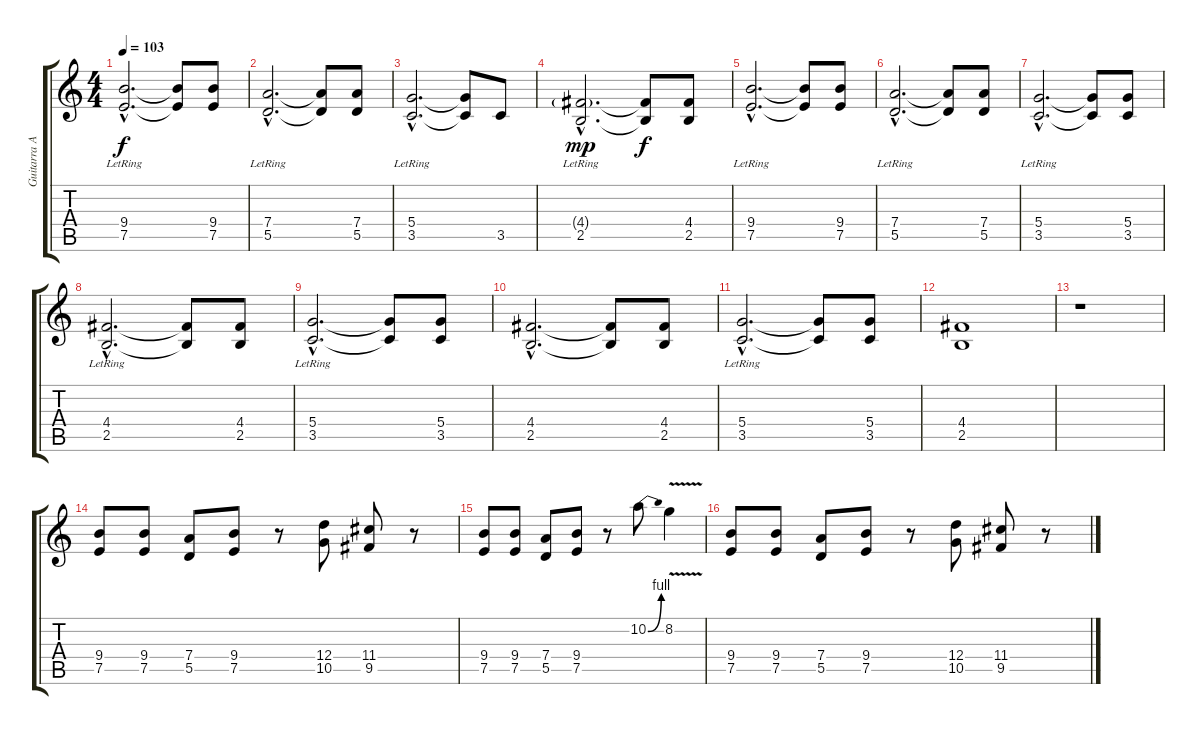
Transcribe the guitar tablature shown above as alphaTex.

\track ("Guitarra A" "Guitarra A") {instrument distortionguitar}
\staff {score tabs}
\tuning (E4 B3 G3 D3 A2 E2) {hide}
\ts (4 4)
\tempo 103
\clef g2
\ks c
(9.4{hac lr} 7.5{hac lr}).2{d dy f} (9.4{t} 7.5{t}).8 (9.4 7.5).8 |
(7.4{hac lr} 5.5{hac lr}).2{d} (7.4{t} 5.5{t}).8 (7.4 5.5).8 |
(5.4{hac lr} 3.5{hac lr}).2{d} (5.4{t} 3.5{t}).8 3.5.8 |
(4.4{g hac lr} 2.5{hac lr}).2{d dy mp} (4.4{t} 2.5{t}).8{dy f} (4.4 2.5).8 |
(9.4{hac lr} 7.5{hac lr}).2{d} (9.4{t} 7.5{t}).8 (9.4 7.5).8 |
(7.4{hac lr} 5.5{hac lr}).2{d} (7.4{t} 5.5{t}).8 (7.4 5.5).8 |
(5.4{hac lr} 3.5{hac lr}).2{d} (5.4{t} 3.5{t}).8 (5.4 3.5).8 |
(4.4{hac lr} 2.5{hac lr}).2{d} (4.4{t} 2.5{t}).8 (4.4 2.5).8 |
(5.4{hac lr} 3.5{hac lr}).2{d} (5.4{t} 3.5{t}).8 (5.4 3.5).8 |
(4.4{hac} 2.5{hac}).2{d} (4.4{t} 2.5{t}).8 (4.4 2.5).8 |
(5.4{hac lr} 3.5{hac lr}).2{d} (5.4{t} 3.5{t}).8 (5.4 3.5).8 |
(4.4 2.5).1 |
r.1 |
(9.4 7.5).8 (9.4 7.5).8 (7.4 5.5).8 (9.4 7.5).8 r.8 (12.4 10.5).8 (11.4 9.5).8 r.8 |
(9.4 7.5).8 (9.4 7.5).8 (7.4 5.5).8 (9.4 7.5).8 r.8 10.2{be (bend 0 0 60 4)}.8 8.2{v}.4 |
(9.4 7.5).8 (9.4 7.5).8 (7.4 5.5).8 (9.4 7.5).8 r.8 (12.4 10.5).8 (11.4 9.5).8 r.8
